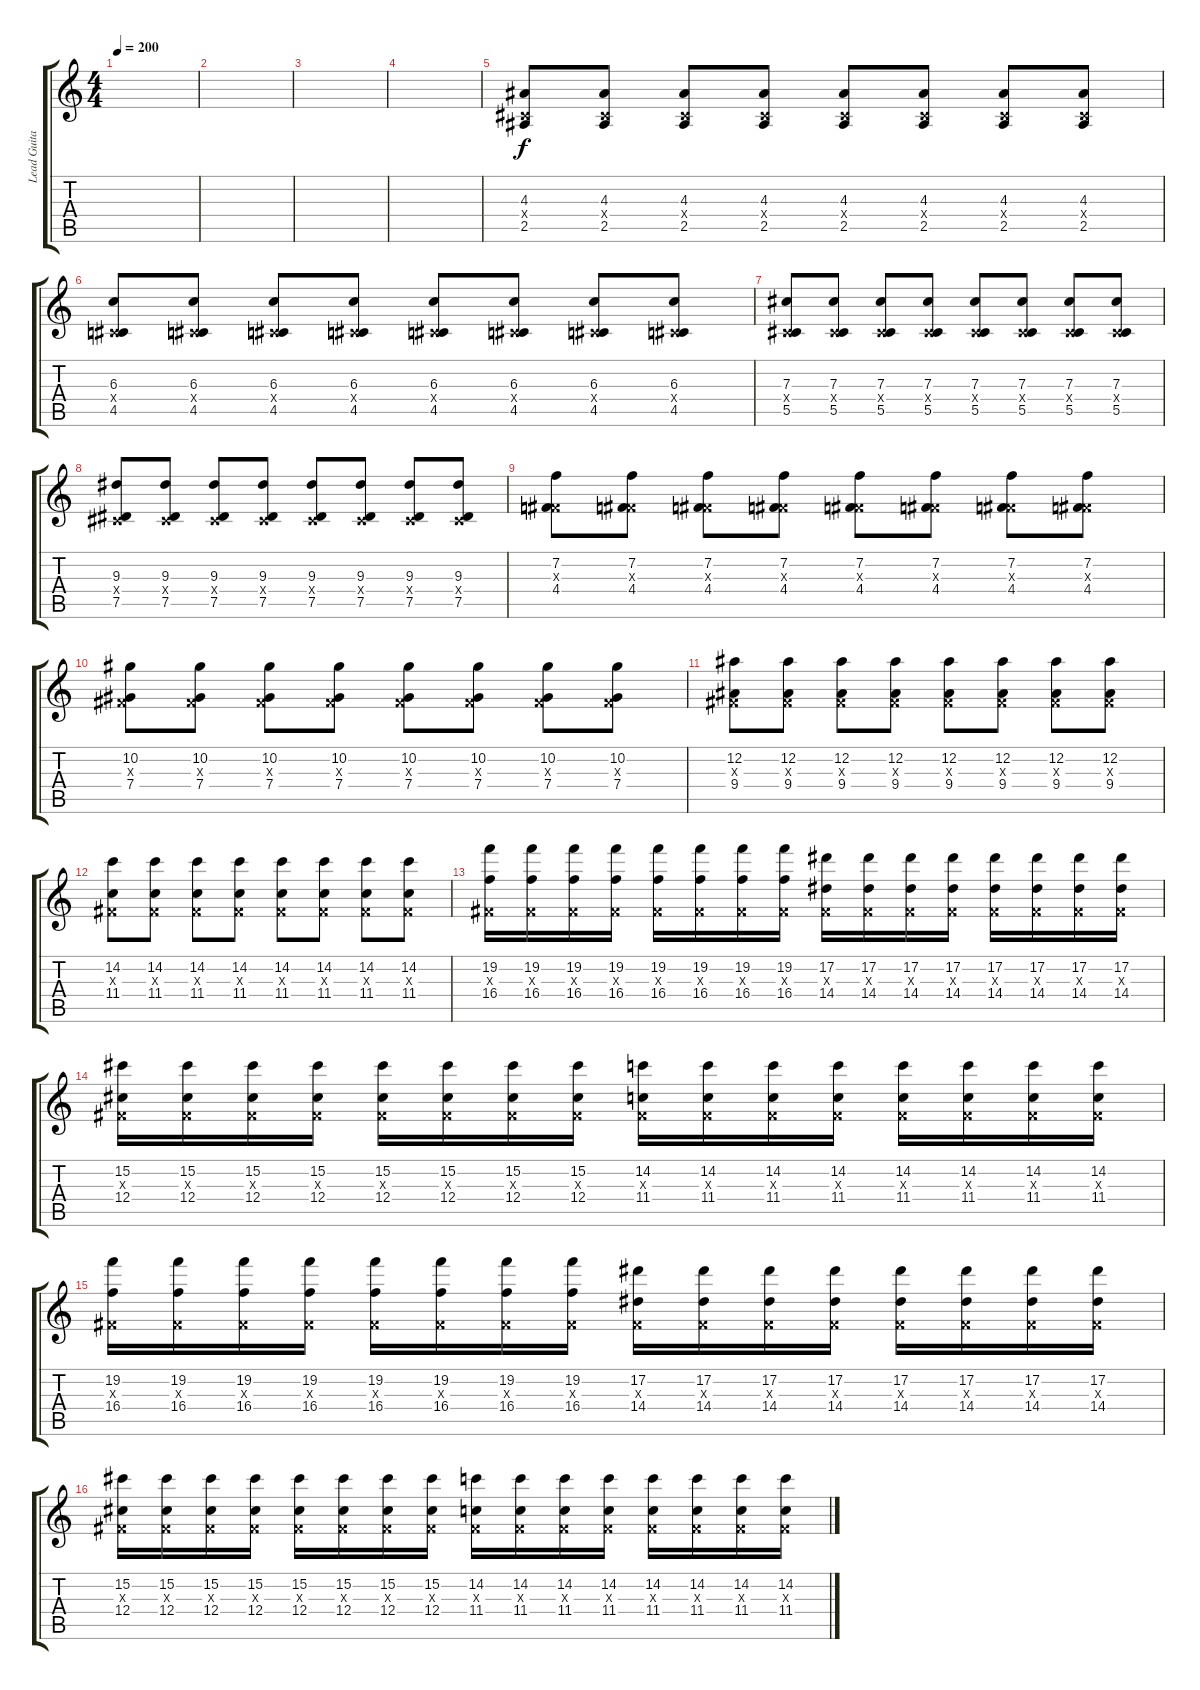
\track ("Lead Guitar" "Lead Guita") {instrument electricguitarclean}
\staff {score tabs}
\tuning (Eb4 Bb3 Gb3 Db3 Ab2 Db2) {hide}
\ts (4 4)
\tempo 200
\clef g2
\ks c
|
|
|
|
(4.3 0.4{x} 2.5).8{volume 14 balance 8 instrument overdrivenguitar} (4.3 0.4{x} 2.5).8 (4.3 0.4{x} 2.5).8 (4.3 0.4{x} 2.5).8 (4.3 0.4{x} 2.5).8 (4.3 0.4{x} 2.5).8 (4.3 0.4{x} 2.5).8 (4.3 0.4{x} 2.5).8 |
(6.3 0.4{x} 4.5).8 (6.3 0.4{x} 4.5).8 (6.3 0.4{x} 4.5).8 (6.3 0.4{x} 4.5).8 (6.3 0.4{x} 4.5).8 (6.3 0.4{x} 4.5).8 (6.3 0.4{x} 4.5).8 (6.3 0.4{x} 4.5).8 |
(7.3 0.4{x} 5.5).8 (7.3 0.4{x} 5.5).8 (7.3 0.4{x} 5.5).8 (7.3 0.4{x} 5.5).8 (7.3 0.4{x} 5.5).8 (7.3 0.4{x} 5.5).8 (7.3 0.4{x} 5.5).8 (7.3 0.4{x} 5.5).8 |
(9.3 0.4{x} 7.5).8 (9.3 0.4{x} 7.5).8 (9.3 0.4{x} 7.5).8 (9.3 0.4{x} 7.5).8 (9.3 0.4{x} 7.5).8 (9.3 0.4{x} 7.5).8 (9.3 0.4{x} 7.5).8 (9.3 0.4{x} 7.5).8 |
(7.2 0.3{x} 4.4).8 (7.2 0.3{x} 4.4).8 (7.2 0.3{x} 4.4).8 (7.2 0.3{x} 4.4).8 (7.2 0.3{x} 4.4).8 (7.2 0.3{x} 4.4).8 (7.2 0.3{x} 4.4).8 (7.2 0.3{x} 4.4).8 |
(10.2 0.3{x} 7.4).8 (10.2 0.3{x} 7.4).8 (10.2 0.3{x} 7.4).8 (10.2 0.3{x} 7.4).8 (10.2 0.3{x} 7.4).8 (10.2 0.3{x} 7.4).8 (10.2 0.3{x} 7.4).8 (10.2 0.3{x} 7.4).8 |
(12.2 0.3{x} 9.4).8 (12.2 0.3{x} 9.4).8 (12.2 0.3{x} 9.4).8 (12.2 0.3{x} 9.4).8 (12.2 0.3{x} 9.4).8 (12.2 0.3{x} 9.4).8 (12.2 0.3{x} 9.4).8 (12.2 0.3{x} 9.4).8 |
(14.2 0.3{x} 11.4).8 (14.2 0.3{x} 11.4).8 (14.2 0.3{x} 11.4).8 (14.2 0.3{x} 11.4).8 (14.2 0.3{x} 11.4).8 (14.2 0.3{x} 11.4).8 (14.2 0.3{x} 11.4).8 (14.2 0.3{x} 11.4).8 |
(19.2 0.3{x} 16.4).16 (19.2 0.3{x} 16.4).16 (19.2 0.3{x} 16.4).16 (19.2 0.3{x} 16.4).16 (19.2 0.3{x} 16.4).16 (19.2 0.3{x} 16.4).16 (19.2 0.3{x} 16.4).16 (19.2 0.3{x} 16.4).16 (17.2 0.3{x} 14.4).16 (17.2 0.3{x} 14.4).16 (17.2 0.3{x} 14.4).16 (17.2 0.3{x} 14.4).16 (17.2 0.3{x} 14.4).16 (17.2 0.3{x} 14.4).16 (17.2 0.3{x} 14.4).16 (17.2 0.3{x} 14.4).16 |
(15.2 0.3{x} 12.4).16 (15.2 0.3{x} 12.4).16 (15.2 0.3{x} 12.4).16 (15.2 0.3{x} 12.4).16 (15.2 0.3{x} 12.4).16 (15.2 0.3{x} 12.4).16 (15.2 0.3{x} 12.4).16 (15.2 0.3{x} 12.4).16 (14.2 0.3{x} 11.4).16 (14.2 0.3{x} 11.4).16 (14.2 0.3{x} 11.4).16 (14.2 0.3{x} 11.4).16 (14.2 0.3{x} 11.4).16 (14.2 0.3{x} 11.4).16 (14.2 0.3{x} 11.4).16 (14.2 0.3{x} 11.4).16 |
(19.2 0.3{x} 16.4).16 (19.2 0.3{x} 16.4).16 (19.2 0.3{x} 16.4).16 (19.2 0.3{x} 16.4).16 (19.2 0.3{x} 16.4).16 (19.2 0.3{x} 16.4).16 (19.2 0.3{x} 16.4).16 (19.2 0.3{x} 16.4).16 (17.2 0.3{x} 14.4).16 (17.2 0.3{x} 14.4).16 (17.2 0.3{x} 14.4).16 (17.2 0.3{x} 14.4).16 (17.2 0.3{x} 14.4).16 (17.2 0.3{x} 14.4).16 (17.2 0.3{x} 14.4).16 (17.2 0.3{x} 14.4).16 |
(15.2 0.3{x} 12.4).16 (15.2 0.3{x} 12.4).16 (15.2 0.3{x} 12.4).16 (15.2 0.3{x} 12.4).16 (15.2 0.3{x} 12.4).16 (15.2 0.3{x} 12.4).16 (15.2 0.3{x} 12.4).16 (15.2 0.3{x} 12.4).16 (14.2 0.3{x} 11.4).16 (14.2 0.3{x} 11.4).16 (14.2 0.3{x} 11.4).16 (14.2 0.3{x} 11.4).16 (14.2 0.3{x} 11.4).16 (14.2 0.3{x} 11.4).16 (14.2 0.3{x} 11.4).16 (14.2 0.3{x} 11.4).16
